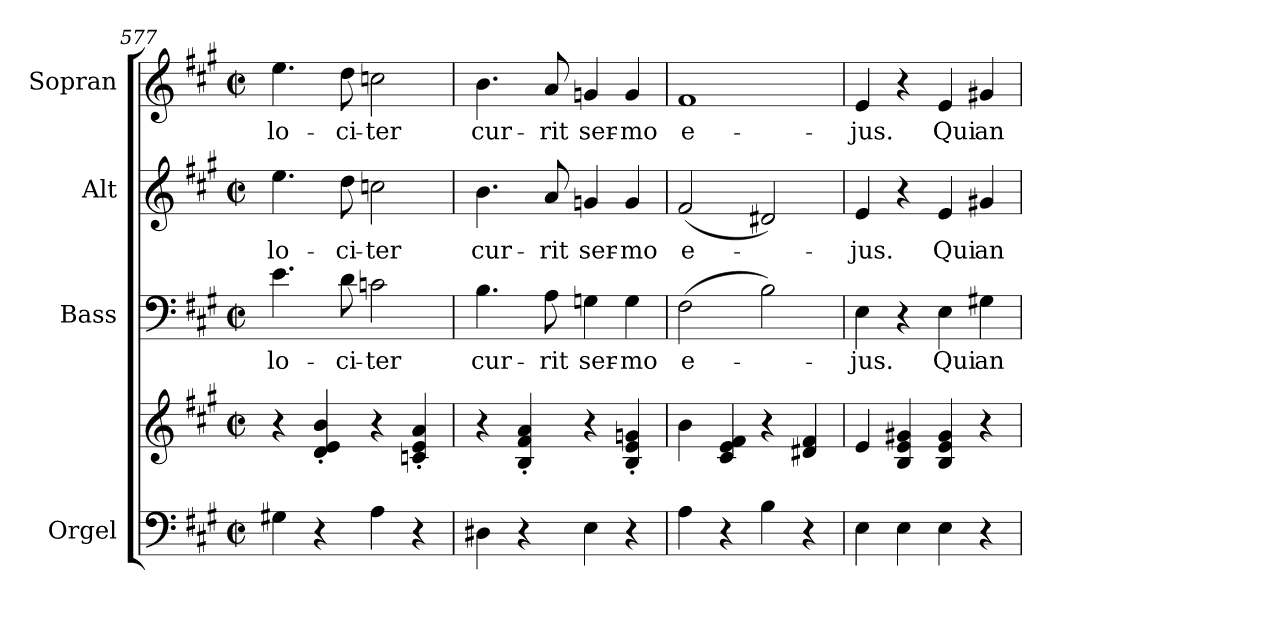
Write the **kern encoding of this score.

**kern	**kern	**kern	**text	**kern	**text	**kern	**text
*part4	*part4	*part3	*part3	*part2	*part2	*part1	*part1
*staff5	*staff4	*staff3	*staff3	*staff2	*staff2	*staff1	*staff1
*I"Orgel	*	*I"Bass	*	*I"Alt	*	*I"Sopran	*
*I'Org.	*	*I'B.	*	*I'A.	*	*I'S.	*
*clefF4	*clefG2	*clefF4	*	*clefG2	*	*clefG2	*
*k[f#c#g#]	*k[f#c#g#]	*k[f#c#g#]	*	*k[f#c#g#]	*	*k[f#c#g#]	*
*A:	*A:	*A:	*	*A:	*	*A:	*
*M2/2	*M2/2	*M2/2	*	*M2/2	*	*M2/2	*
*met(c|)	*met(c|)	*met(c|)	*	*met(c|)	*	*met(c|)	*
=577	=577	=577	=577	=577	=577	=577	=577
!	!	!	!LO:LY:b	!	!LO:LY:b	!	!LO:LY:b
4G#X\	4r	4.e\	-lo-	4.ee\	-lo-	4.ee\	-lo-
4r	4d/'< 4e/'< 4b/'<	.	.	.	.	.	.
!	!	!	!LO:LY:b	!	!LO:LY:b	!	!LO:LY:b
.	.	8d\	-ci-	8dd\	-ci-	8dd\	-ci-
!	!	!	!LO:LY:b	!	!LO:LY:b	!	!LO:LY:b
4A\	4r	2cn\	-ter	2ccn\	-ter	2ccn\	-ter
4r	4cn/'< 4e/'< 4a/'<	.	.	.	.	.	.
=578	=578	=578	=578	=578	=578	=578	=578
!	!	!	!LO:LY:b	!	!LO:LY:b	!	!LO:LY:b
4D#X\	4r	4.B\	cur-	4.b\	cur-	4.b\	cur-
4r	4B/'< 4f#/'< 4a/'<	.	.	.	.	.	.
!	!	!	!LO:LY:b	!	!LO:LY:b	!	!LO:LY:b
.	.	8A\	-rit	8a/	-rit	8a/	-rit
!	!	!	!LO:LY:b	!	!LO:LY:b	!	!LO:LY:b
4E\	4r	4Gn\	ser-	4gn/	ser-	4gn/	ser-
!	!	!	!LO:LY:b	!	!LO:LY:b	!	!LO:LY:b
4r	4B/'< 4e/'< 4gn/'<	4G\	-mo	4g/	-mo	4g/	-mo
=579	=579	=579	=579	=579	=579	=579	=579
!	!	!	!LO:LY:b	!	!LO:LY:b	!	!LO:LY:b
4A\	4b\	(>2F#\	e-	(<2f#/	e-	1f#	e-
4r	4c#/ 4e/ 4f#/	.	.	.	.	.	.
4B\	4r	2B\)	.	2d#X/)	.	.	.
4r	4d#X/ 4f#/	.	.	.	.	.	.
!!LO:PB:g=z
=580	=580	=580	=580	=580	=580	=580	=580
!	!	!	!LO:LY:b	!	!LO:LY:b	!	!LO:LY:b
4E\	4e/	4E\	-jus.	4e/	-jus.	4e/	-jus.
4E\	4B/ 4e/ 4g#X/	4r	.	4r	.	4r	.
!	!	!	!LO:LY:b	!	!LO:LY:b	!	!LO:LY:b
4E\	4B/ 4e/ 4g#/	4E\	Qui	4e/	Qui	4e/	Qui
!	!	!	!LO:LY:b	!	!LO:LY:b	!	!LO:LY:b
4r	4r	4G#X\	an-	4g#X/	an-	4g#X/	an-
=	=	=	=	=	=	=	=
*-	*-	*-	*-	*-	*-	*-	*-
